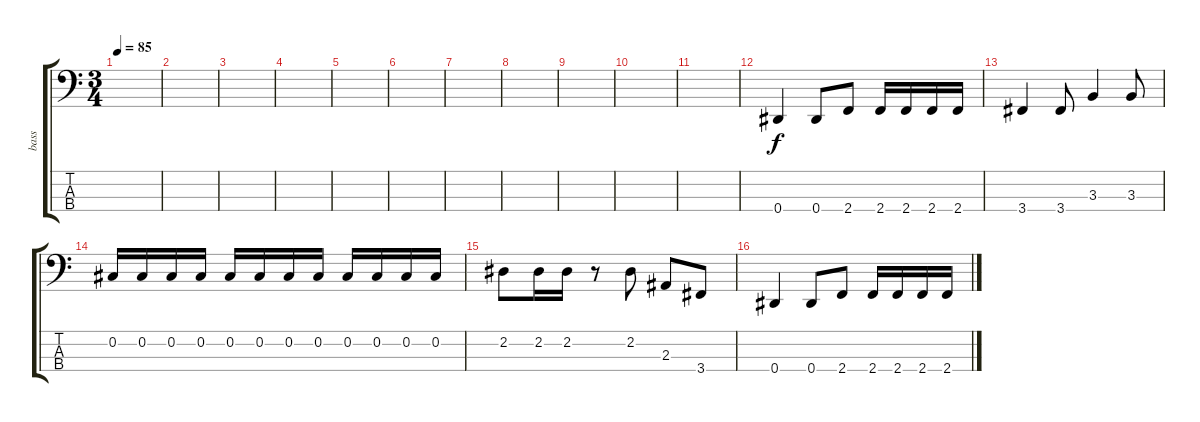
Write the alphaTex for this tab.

\track ("bass" "bass") {instrument electricbasspick}
\staff {score tabs}
\tuning (Gb2 Db2 Ab1 Eb1) {hide}
\ts (3 4)
\tempo 85
\clef f4
\ks c
|
|
|
|
|
|
|
|
|
|
|
0.4.4 0.4.8 2.4.8 2.4.16 2.4.16 2.4.16 2.4.16 |
3.4.4 3.4.8 3.3.4 3.3.8 |
0.2.16 0.2.16 0.2.16 0.2.16 0.2.16 0.2.16 0.2.16 0.2.16 0.2.16 0.2.16 0.2.16 0.2.16 |
2.2.8 2.2.16 2.2.16 r.8 2.2.8 2.3.8 3.4.8 |
0.4.4 0.4.8 2.4.8 2.4.16 2.4.16 2.4.16 2.4.16
